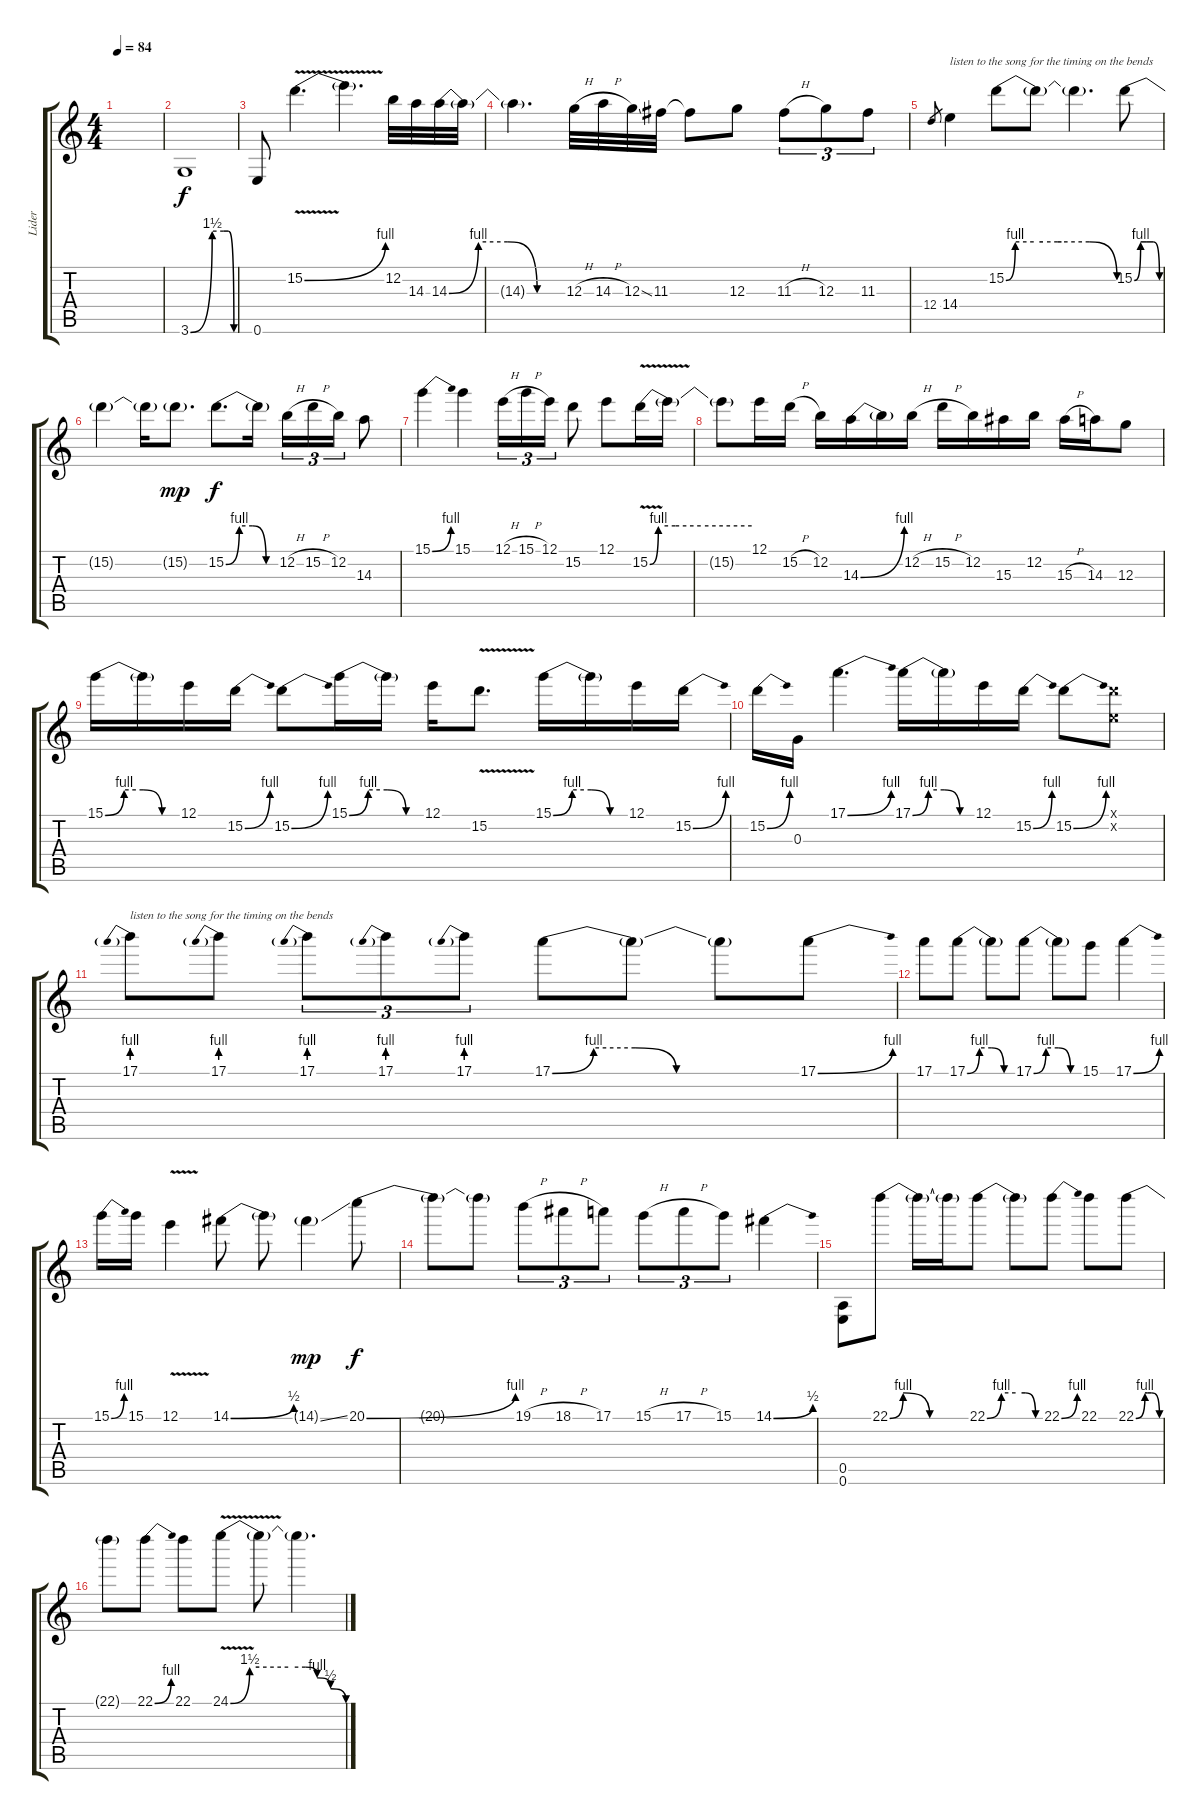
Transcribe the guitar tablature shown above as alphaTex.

\track ("Lider" "Lider") {instrument distortionguitar}
\staff {score tabs}
\tuning (E4 B3 G3 D3 A2 E2) {hide}
\ts (4 4)
\tempo 84
\clef g2
\ks c
|
3.6{be (custom 0 0 30 6 46 6 52 6 60 0)}.1 |
0.6.8 15.2{be (bend 0 0 60 4) v}.4{d} 15.2{t}.4{d} 12.2.32 14.3.32 14.3{be (custom 0 0 15 4 30 4 45 0 60 0)}.32 14.3{t}.32 |
14.3{t}.4{d} 12.3{h}.32 14.3{h}.32 12.3{ss}.32 11.3.32 11.3{t}.8 12.3.8 11.3{h}.8{tu (3 2)} 12.3.8{tu (3 2)} 11.3.8{tu (3 2)} |
12.4.8{gr} 14.4.4{txt "listen to the song for the timing on the bends"} 15.2{be (custom 0 0 5 4 15 4 20 4 28 4 30 4 45 4 60 0)}.8 15.2{t}.8 15.2{t}.4{d} 15.2{be (custom 0 0 15 4 30 4 45 4 60 0)}.8 |
15.2{t}.4 15.2{t}.16 15.2{g}.8{d dy mp} 15.2{be (custom 0 0 15 4 30 4 45 0 60 0)}.8{d dy f} 15.2{t}.16 12.2{h}.16{tu (3 2)} 15.2{h}.16{tu (3 2)} 12.2.16{tu (3 2)} 14.3.8 |
15.1{be (bend 0 0 60 4)}.4 15.1.4 12.1{h}.16{tu (3 2)} 15.1{h}.16{tu (3 2)} 12.1.16{tu (3 2)} 15.2.8 12.1.8 15.2{be (custom 0 0 5 4 15 4 30 4 60 4) v}.16 15.2{t}.16 |
15.2{t}.8 12.1.16 15.2{h}.16 12.2.16 14.3{be (bend 0 0 60 4)}.16 14.3{t}.16 12.2{h}.16 15.2{h}.16 12.2.16 15.3.16 12.2.16 15.3{h}.16 14.3.16 12.3.8 |
15.1{be (custom 0 0 15 4 30 4 45 0 60 0)}.16 15.1{t}.16 12.1.16 15.2{be (bend 0 0 60 4)}.16 15.2{be (bend 0 0 60 4)}.8 15.1{be (custom 0 0 15 4 30 4 45 0 60 0)}.16 15.1{t}.16 12.1.16 15.2{v}.8{d} 15.1{be (custom 0 0 15 4 30 4 45 0 60 0)}.16 15.1{t}.16 12.1.16 15.2{be (bend 0 0 60 4)}.16 |
15.2{be (bend 0 0 60 4)}.16 0.3.16 17.1{be (bend 0 0 60 4)}.4{d} 17.1{be (custom 0 0 15 4 30 4 45 0 60 0)}.16 17.1{t}.16 12.1.16 15.2{be (bend 0 0 60 4)}.16 15.2{be (bend 0 0 60 4)}.8 (0.1{x} 15.2{x}).8 |
17.1{be (prebend 0 4 60 4)}.8{txt "listen to the song for the timing on the bends"} 17.1{be (prebend 0 4 60 4)}.8 17.1{be (prebend 0 4 60 4)}.8{tu (3 2)} 17.1{be (prebend 0 4 60 4)}.8{tu (3 2)} 17.1{be (prebend 0 4 60 4)}.8{tu (3 2)} 17.1{be (custom 0 0 10 4 20 4 30 0 60 0)}.8 17.1{t}.8 17.1{t}.8 17.1{be (bend 0 0 60 4)}.8 |
17.1.8 17.1{be (custom 0 0 15 4 30 4 45 0 60 0)}.8 17.1{t}.8 17.1{be (custom 0 0 15 4 30 4 45 0 60 0)}.8 17.1{t}.8 15.1.8 17.1{be (bend 0 0 60 4)}.4 |
15.1{be (bend 0 0 60 4)}.16 15.1.16 12.1{v}.4 14.1{be (bend 0 0 60 2)}.8 14.1{t}.8 14.1{ss g}.4{dy mp} 20.1{be (bend 0 0 60 4)}.8{dy f} |
20.1{t}.8 20.1{t}.8 19.1{h}.8{tu (3 2)} 18.1{h}.8{tu (3 2)} 17.1.8{tu (3 2)} 15.1{h}.8{tu (3 2)} 17.1{h}.8{tu (3 2)} 15.1.8{tu (3 2)} 14.1{be (bend 0 0 60 2)}.4 |
(0.5 0.6).8 22.1{be (custom 0 0 10 4 30 0 60 0)}.8 22.1{t}.16 22.1{t}.16 22.1{be (custom 0 0 15 4 30 4 40 4 51 0 60 0)}.8 22.1{t}.8 22.1{be (bend 0 0 60 4)}.8 22.1.8 22.1{be (custom 0 0 23 4 30 4 40 4 60 0)}.8 |
22.1{t}.8 22.1{be (bend 0 0 60 4)}.8 22.1.8 24.1{be (custom 0 0 10 6 15 6 30 6 39 6 45 4 52 2 60 0) v}.8 24.1{t}.8 24.1{t}.4{d}
